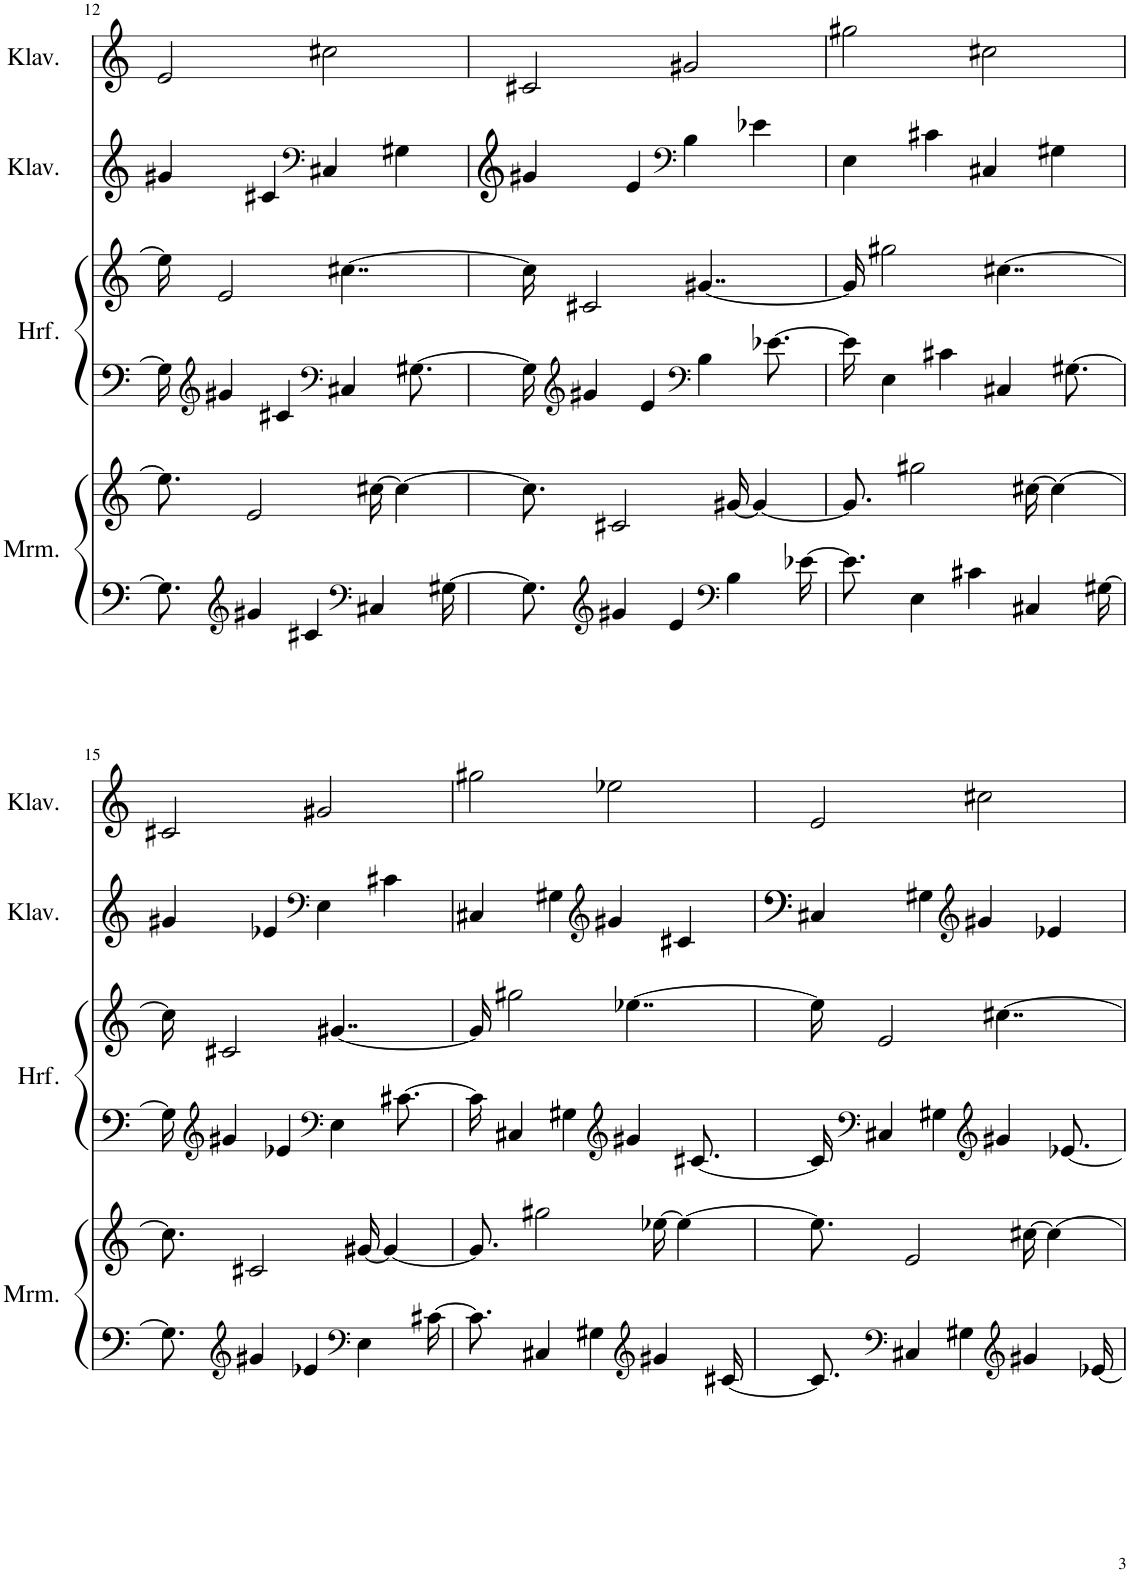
**kern	**kern	**kern	**kern	**kern	**kern
*part4	*part4	*part3	*part3	*part2	*part1
*staff6	*staff5	*staff4	*staff3	*staff2	*staff1
*I"Marimba	*	*I"Harfe	*	*I"Klavier	*I"Klavier
*I'Mrm.	*	*I'Hrf.	*	*I'Klav.	*I'Klav.
!!LO:PB:g=z
*clefF4	*clefG2	*clefF4	*clefG2	*clefF4	*clefG2
*k[]	*k[]	*k[]	*k[]	*k[]	*k[]
*M4/4	*M4/4	*M4/4	*M4/4	*M4/4	*M4/4
=12	=12	=12	=12	=12	=12
8.G#\]	8.ee-\]	16G#\]	16ee-\]	4g#X/	2e/
*	*	*clefG2	*	*	*
.	.	4g#X/	2e/	.	.
*clefG2	*	*	*	*	*
4g#X/	2e/	.	.	.	.
.	.	.	.	4c#X/	.
.	.	4c#X/	.	.	.
4c#X/	.	.	.	.	.
*	*	*	*	*clefF4	*
.	.	.	.	4C#X/	2cc#X\
*	*	*clefF4	*	*	*
.	.	4C#X/	[4..cc#X\	.	.
*clefF4	*	*	*	*	*
4C#X/	[16cc#X\	.	.	.	.
.	4cc#\_	.	.	4G#X\	.
.	.	[8.G#X\	.	.	.
[16G#X\	.	.	.	.	.
=13	=13	=13	=13	=13	=13
8.G#\]	8.cc#\]	16G#\]	16cc#\]	4g#X/	2c#X/
*	*	*clefG2	*	*	*
.	.	4g#X/	2c#X/	.	.
*clefG2	*	*	*	*	*
4g#X/	2c#X/	.	.	.	.
.	.	.	.	4e/	.
.	.	4e/	.	.	.
4e/	.	.	.	.	.
*	*	*	*	*clefF4	*
.	.	.	.	4B\	2g#X/
*	*	*clefF4	*	*	*
.	.	4B\	[4..g#X/	.	.
*clefF4	*	*	*	*	*
4B\	[16g#X/	.	.	.	.
.	4g#/_	.	.	4e-X\	.
.	.	[8.e-X\	.	.	.
[16e-X\	.	.	.	.	.
=14	=14	=14	=14	=14	=14
8.e-\]	8.g#/]	16e-\]	16g#/]	4E\	2gg#X\
.	.	4E\	2gg#X\	.	.
4E\	2gg#X\	.	.	.	.
.	.	.	.	4c#X\	.
.	.	4c#X\	.	.	.
4c#X\	.	.	.	.	.
.	.	.	.	4C#X/	2cc#X\
.	.	4C#X/	[4..cc#X\	.	.
4C#X/	[16cc#X\	.	.	.	.
.	4cc#\_	.	.	4G#X\	.
.	.	[8.G#X\	.	.	.
[16G#X\	.	.	.	.	.
!!LO:LB:g=z
=15	=15	=15	=15	=15	=15
8.G#\]	8.cc#\]	16G#\]	16cc#\]	4g#X/	2c#X/
*	*	*clefG2	*	*	*
.	.	4g#X/	2c#X/	.	.
*clefG2	*	*	*	*	*
4g#X/	2c#X/	.	.	.	.
.	.	.	.	4e-X/	.
.	.	4e-X/	.	.	.
4e-X/	.	.	.	.	.
*	*	*	*	*clefF4	*
.	.	.	.	4E\	2g#X/
*	*	*clefF4	*	*	*
.	.	4E\	[4..g#X/	.	.
*clefF4	*	*	*	*	*
4E\	[16g#X/	.	.	.	.
.	4g#/_	.	.	4c#X\	.
.	.	[8.c#X\	.	.	.
[16c#X\	.	.	.	.	.
=16	=16	=16	=16	=16	=16
8.c#\]	8.g#/]	16c#\]	16g#/]	4C#X/	2gg#X\
.	.	4C#X/	2gg#X\	.	.
4C#X/	2gg#X\	.	.	.	.
.	.	.	.	4G#X\	.
.	.	4G#X\	.	.	.
4G#X\	.	.	.	.	.
*	*	*	*	*clefG2	*
.	.	.	.	4g#X/	2ee-X\
*	*	*clefG2	*	*	*
.	.	4g#X/	[4..ee-X\	.	.
*clefG2	*	*	*	*	*
4g#X/	[16ee-X\	.	.	.	.
.	4ee-\_	.	.	4c#X/	.
.	.	[8.c#X/	.	.	.
[16c#X/	.	.	.	.	.
=17	=17	=17	=17	=17	=17
8.c#/]	8.ee-\]	16c#/]	16ee-\]	4C#X/	2e/
*	*	*clefF4	*	*	*
.	.	4C#X/	2e/	.	.
*clefF4	*	*	*	*	*
4C#X/	2e/	.	.	.	.
.	.	.	.	4G#X\	.
.	.	4G#X\	.	.	.
4G#X\	.	.	.	.	.
*	*	*	*	*clefG2	*
.	.	.	.	4g#X/	2cc#X\
*	*	*clefG2	*	*	*
.	.	4g#X/	[4..cc#X\	.	.
*clefG2	*	*	*	*	*
4g#X/	[16cc#X\	.	.	.	.
.	4cc#\_	.	.	4e-X/	.
.	.	[8.e-X/	.	.	.
[16e-X/	.	.	.	.	.
=	=	=	=	=	=
*-	*-	*-	*-	*-	*-
